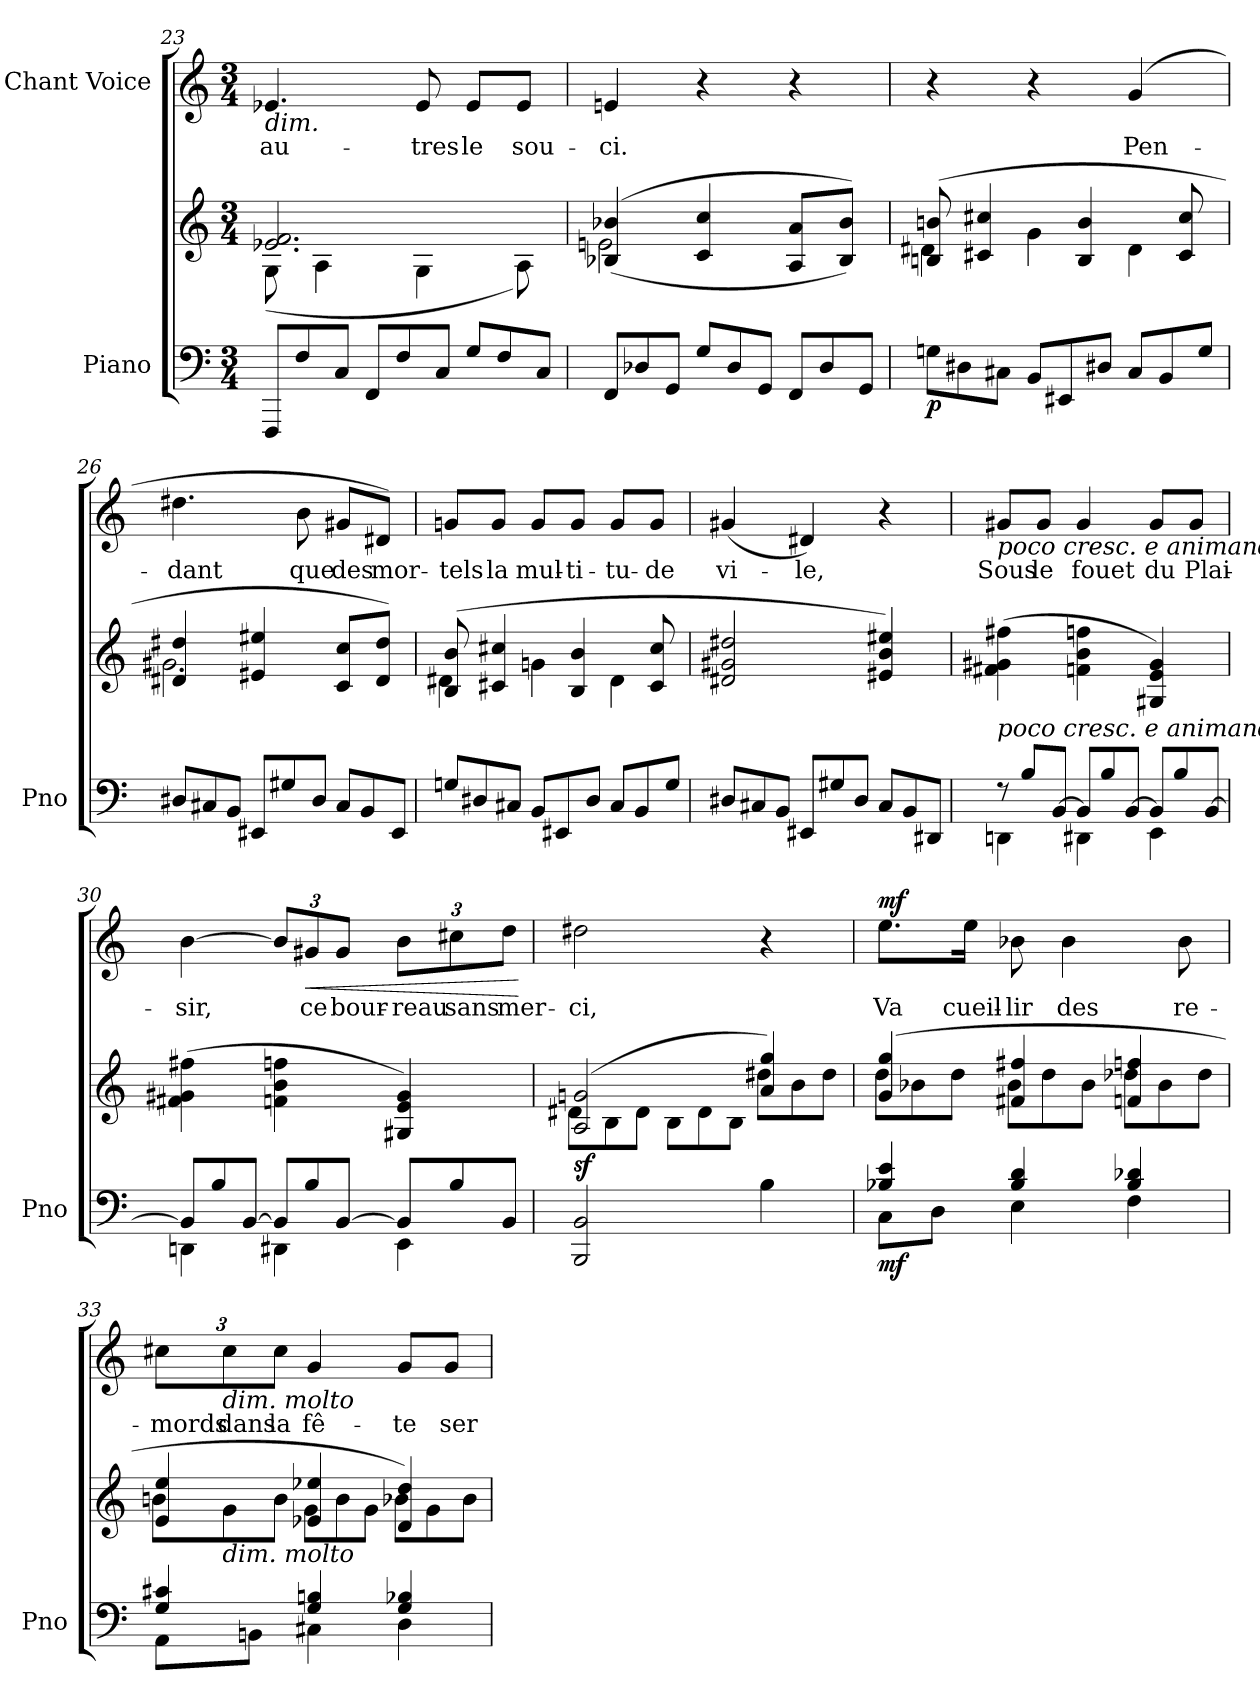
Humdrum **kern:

**kern	**kern	**dynam	**kern	**text	**dynam
*part2	*part2	*part2	*part1	*part1	*part1
*staff3	*staff2	*staff2/3	*staff1	*staff1	*staff1
*I"Piano	*	*	*I"Chant Voice	*	*
*I'Pno	*	*	*	*	*
!!LO:LB:g=z
*clefF4	*clefG2	*	*clefG2	*	*
*k[]	*k[]	*	*k[]	*	*
*M3/4	*M3/4	*	*M3/4	*	*
*Xtuplet	*	*	*	*	*
=23	=23	=23	=23	=23	=23
*	*^	*	*	*	*
!	!	!	!	!LO:TX:b:i:t=dim.	!	!
!	!	!	!	!	!LO:LY:b	!
12FFF/L	2.e-X/ 2.f/	(8G\	.	4.e-X/	au-	.
12F/	.	.	.	.	.	.
.	.	4A\	.	.	.	.
12C/J	.	.	.	.	.	.
12FF/L	.	.	.	.	.	.
12F/	.	.	.	.	.	.
!	!	!	!	!	!LO:LY:b	!
.	.	4G\	.	8e-/	-tres	.
12C/J	.	.	.	.	.	.
!	!	!	!	!	!LO:LY:b	!
12G/L	.	.	.	8e-/L	le	.
12F/	.	.	.	.	.	.
!	!	!	!	!	!LO:LY:b	!
.	.	8A\)	.	8e-/J	sou-	.
12C/J	.	.	.	.	.	.
=24	=24	=24	=24	=24	=24	=24
!	!	!	!	!	!LO:LY:b	!
12FF/L	((4B-X/ 4b-X/	2en\	.	4en/	-ci.	.
12D-X/	.	.	.	.	.	.
12GG/J	.	.	.	.	.	.
12G/L	4c/ 4cc/	.	.	4r	.	.
12D-/	.	.	.	.	.	.
12GG/J	.	.	.	.	.	.
12FF/L	8A/ 8a/L	4ryy	.	4r	.	.
12D-/	.	.	.	.	.	.
.	8B-/ 8b-/J))	.	.	.	.	.
12GG/J	.	.	.	.	.	.
=25	=25	=25	=25	=25	=25	=25
!	!	!	!LO:DY:b=2	!	!	!
12Gn\L	(8Bn/ 8bn/	4d#X\	p	4r	.	.
12D#X\	.	.	.	.	.	.
.	4c#X/ 4cc#X/	.	.	.	.	.
12C#X\J	.	.	.	.	.	.
12BB/L	.	4g\	.	4r	.	.
12EE#X/	.	.	.	.	.	.
.	4B/ 4b/	.	.	.	.	.
12D#X/J	.	.	.	.	.	.
!	!	!	!	!	!LO:LY:b	!
12C#/L	.	4d#\	.	(4g/	Pen-	.
12BB/	.	.	.	.	.	.
.	8c#/ 8cc#/	.	.	.	.	.
12G/J	.	.	.	.	.	.
!!LO:LB:g=z
=26	=26	=26	=26	=26	=26	=26
!	!	!	!	!	!LO:LY:b	!
12D#X/L	4d#X/ 4dd#X/	2.g#X\	.	4.dd#X\	-dant	.
12C#X/	.	.	.	.	.	.
12BB/J	.	.	.	.	.	.
12EE#X/L	4e#X/ 4ee#X/	.	.	.	.	.
12G#X/	.	.	.	.	.	.
!	!	!	!	!	!LO:LY:b	!
.	.	.	.	8b\	que	.
12D#/J	.	.	.	.	.	.
!	!	!	!	!	!LO:LY:b	!
12C#/L	8c/ 8cc/L	.	.	8g#X/L	des	.
12BB/	.	.	.	.	.	.
!	!	!	!	!	!LO:LY:b	!
.	8d#/ 8dd#/J)	.	.	8d#X/J)	mor-	.
12EE#/J	.	.	.	.	.	.
!!LO:PB:g=z
=27	=27	=27	=27	=27	=27	=27
!	!	!	!	!	!LO:LY:b	!
12Gn/L	(8B/ 8b/	4d#X\	.	8gn/L	-tels	.
12D#X/	.	.	.	.	.	.
!	!	!	!	!	!LO:LY:b	!
.	4c#X/ 4cc#X/	.	.	8g/J	la	.
12C#X/J	.	.	.	.	.	.
!	!	!	!	!	!LO:LY:b	!
12BB/L	.	4gn\	.	8g/L	mul-	.
12EE#X/	.	.	.	.	.	.
!	!	!	!	!	!LO:LY:b	!
.	4B/ 4b/	.	.	8g/J	-ti-	.
12D#/J	.	.	.	.	.	.
!	!	!	!	!	!LO:LY:b	!
12C#/L	.	4d#\	.	8g/L	-tu-	.
12BB/	.	.	.	.	.	.
!	!	!	!	!	!LO:LY:b	!
.	8c#/ 8cc#/	.	.	8g/J	-de	.
12G/J	.	.	.	.	.	.
*	*v	*v	*	*	*	*
=28	=28	=28	=28	=28	=28
!	!	!	!	!LO:LY:b	!
12D#X/L	2d#X/ 2g#X/ 2dd#X/	.	(4g#X/	vi-	.
12C#X/	.	.	.	.	.
12BB/J	.	.	.	.	.
!	!	!	!	!LO:LY:b	!
12EE#X/L	.	.	4d#X/)	-le,	.
12G#X/	.	.	.	.	.
12D#/J	.	.	.	.	.
12C#/L	4e#X/ 4b/ 4ee#X/)	.	4r	.	.
12BB/	.	.	.	.	.
12DD#X/J	.	.	.	.	.
=29	=29	=29	=29	=29	=29
*^	*	*	*	*	*
!	!	!	!	!LO:TX:b:i:t=poco cresc. e animando	!	!
!	!	!LO:TX:b:i:t=poco cresc. e animando	!	!	!	!
!	!	!	!	!	!LO:LY:b	!
12r	4DDn\	(4f#X\ 4g#X\ 4ff#X\	.	8g#X/L	Sous	.
12B/L	.	.	.	.	.	.
!	!	!	!	!	!LO:LY:b	!
.	.	.	.	8g#/J	le	.
[12BB/J	.	.	.	.	.	.
!	!	!	!	!	!LO:LY:b	!
12BB/L]	4DD#X\	4fn\ 4b\ 4ffn\	.	4g#/	fouet	.
12B/	.	.	.	.	.	.
[12BB/J	.	.	.	.	.	.
!	!	!	!	!	!LO:LY:b	!
12BB/L]	4EE\	4G#X/ 4e/ 4g#/)	.	8g#/L	du	.
12B/	.	.	.	.	.	.
!	!	!	!	!	!LO:LY:b	!
.	.	.	.	8g#/J	Plai-	.
[12BB/J	.	.	.	.	.	.
!!LO:LB:g=z
=30	=30	=30	=30	=30	=30	=30
!	!	!	!	!	!LO:LY:b	!
12BB/L]	4DDn\	(4f#X\ 4g#X\ 4ff#X\	.	[4b\	-sir,	.
12B/	.	.	.	.	.	.
[12BB/J	.	.	.	.	.	.
*	*	*	*	*Xbrackettup	*	*
12BB/L]	4DD#X\	4fn\ 4b\ 4ffn\	.	12b/L]	.	.
!	!	!	!	!	!LO:LY:b	!LO:HP:b
12B/	.	.	.	12g#X/	ce	<
!	!	!	!	!	!LO:LY:b	!
[12BB/J	.	.	.	12g#/J	bour-	.
!	!	!	!	!	!LO:LY:b	!
12BB/L]	4EE\	4G#X/ 4e/ 4g#/)	.	12b\L	-reau	.
!	!	!	!	!	!LO:LY:b	!
12B/	.	.	.	12cc#X\	sans	.
!	!	!	!	!	!LO:LY:b	!
12BB/J	.	.	.	12dd\J	mer-	.
*v	*v	*	*	*	*	*
.	.	.	.	.	[
=31	=31	=31	=31	=31	=31
*	*^	*	*	*	*
*	*	*Xtuplet	*	*	*	*
!	!	!	!LO:DY:b	!	!LO:LY:b	!
2BBB/ 2BB/	(2A/ 2gn/	12d#X\L	sf	2dd#X\	-ci,	.
.	.	12B\	.	.	.	.
.	.	12d#\J	.	.	.	.
.	.	12B\L	.	.	.	.
.	.	12d#\	.	.	.	.
.	.	12B\J	.	.	.	.
4B\	4a/ 4gg/)	12dd#X\L	.	4r	.	.
.	.	12b\	.	.	.	.
.	.	12dd#\J	.	.	.	.
=32	=32	=32	=32	=32	=32	=32
*^	*	*	*	*	*	*
!	!	!	!	!LO:DY:b=2	!	!LO:LY:b	!LO:DY:b
4B-X/ 4e/	8C\L	(4g/ 4gg/	12dd\L	mf	8.ee\L	Va	mf
.	.	.	12b-X\	.	.	.	.
.	8D\J	.	.	.	.	.	.
.	.	.	12dd\J	.	.	.	.
!	!	!	!	!	!	!LO:LY:b	!
.	.	.	.	.	16ee\Jk	cueil-	.
!	!	!	!	!	!	!LO:LY:b	!
4B-/ 4d/	4E\	4f#X/ 4ff#X/	12b-\L	.	8b-X\	-lir	.
.	.	.	12dd\	.	.	.	.
!	!	!	!	!	!	!LO:LY:b	!
.	.	.	.	.	4b-\	des	.
.	.	.	12b-\J	.	.	.	.
4B-/ 4d-X/	4F\	4fn/ 4ffn/	12dd-X\L	.	.	.	.
.	.	.	12b-\	.	.	.	.
!	!	!	!	!	!	!LO:LY:b	!
.	.	.	.	.	8b-\	re-	.
.	.	.	12dd-\J	.	.	.	.
!!LO:LB:g=z
=33	=33	=33	=33	=33	=33	=33	=33
!	!	!	!	!	!	!LO:LY:b	!
4G/ 4c#X/	8AA\L	4e/ 4ee/	12bn\L	.	12cc#X\L	-mords	.
!	!	!	!	!	!LO:TX:b:i:t=dim.                     molto	!	!
!	!	!	!LO:TX:b:i:t=dim.           molto	!	!	!	!
!	!	!	!	!	!	!LO:LY:b	!
.	.	.	12g\	.	12cc#\	dans	.
.	8BBn\J	.	.	.	.	.	.
!	!	!	!	!	!	!LO:LY:b	!
.	.	.	12b\J	.	12cc#\J	la	.
!	!	!	!	!	!	!LO:LY:b	!
4G/ 4Bn/	4C#X\	4e-X/ 4ee-X/	12g\L	.	4g/	fê-	.
.	.	.	12b\	.	.	.	.
.	.	.	12g\J	.	.	.	.
!	!	!	!	!	!	!LO:LY:b	!
4G/ 4B-X/	4D\	4d/ 4dd/)	12b-X\L	.	8g/L	-te	.
.	.	.	12g\	.	.	.	.
!	!	!	!	!	!	!LO:LY:b	!
.	.	.	.	.	8g/J	ser-	.
.	.	.	12b-\J	.	.	.	.
*v	*v	*	*	*	*	*	*
*	*v	*v	*	*	*	*
=	=	=	=	=	=
*-	*-	*-	*-	*-	*-
